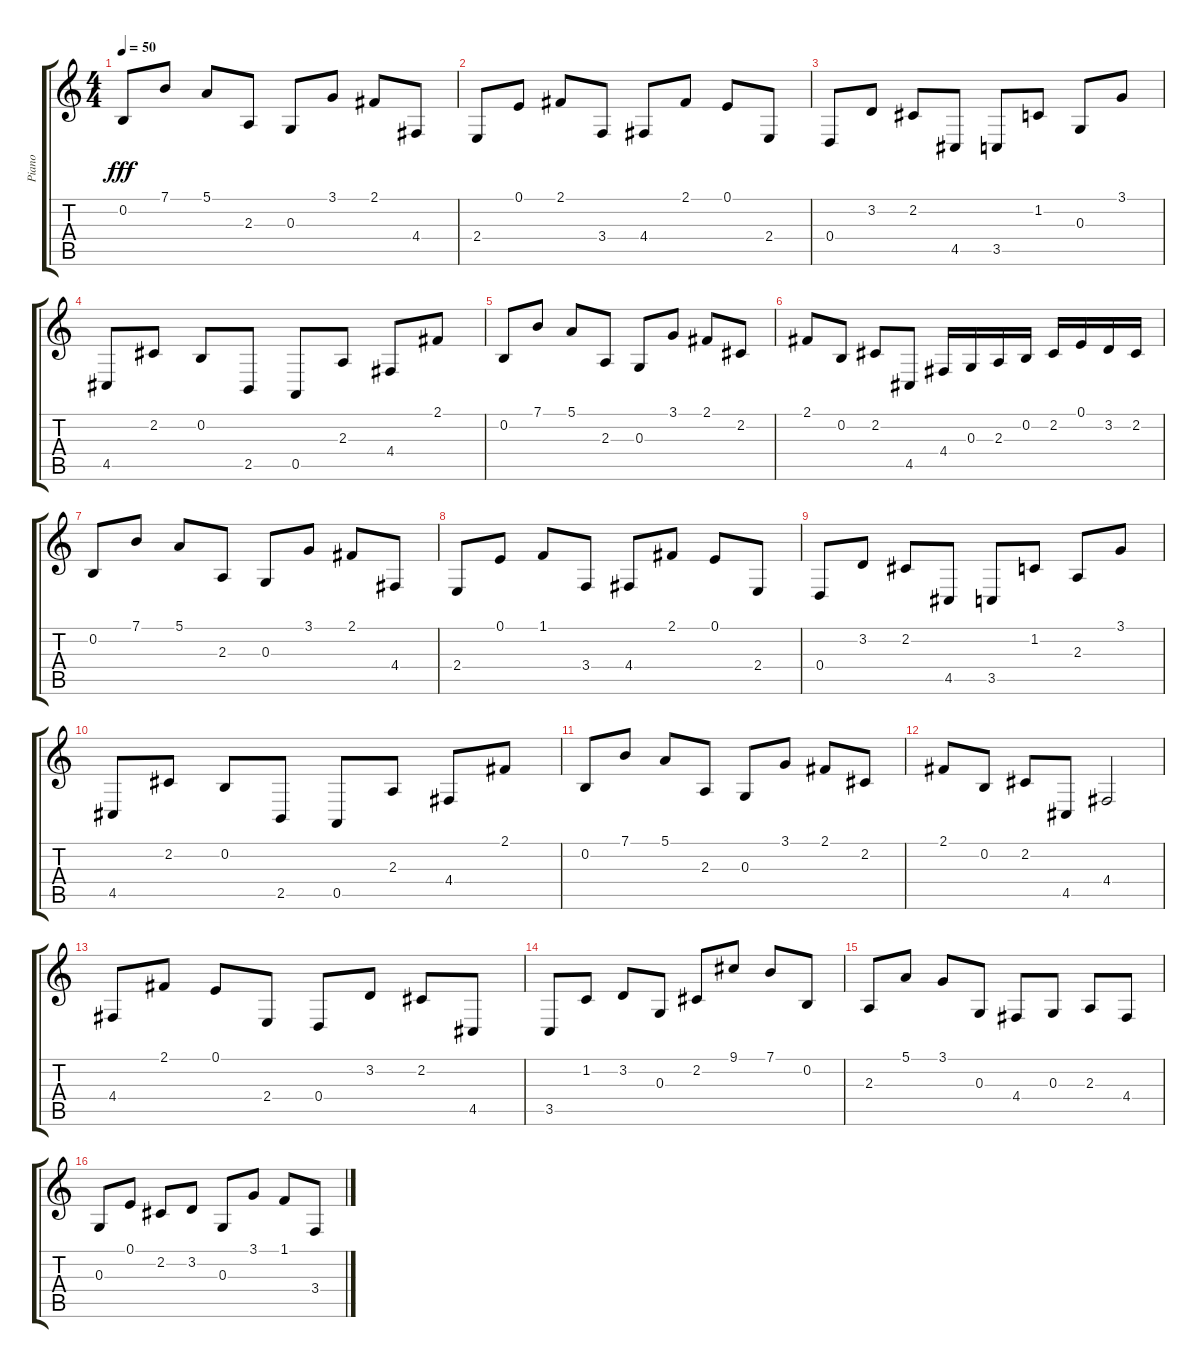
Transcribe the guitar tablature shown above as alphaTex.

\track ("Piano" "Piano") {instrument acousticgrandpiano}
\staff {score tabs}
\tuning (E4 B3 G3 D3 A2 E2) {hide}
\ts (4 4)
\tempo 50
\clef g2
\ks c
0.2.8{dy fff instrument acousticgrandpiano} 7.1.8 5.1.8 2.3.8 0.3.8 3.1.8 2.1.8 4.4.8 |
2.4.8 0.1.8 2.1.8 3.4.8 4.4.8 2.1.8 0.1.8 2.4.8 |
0.4.8 3.2.8 2.2.8 4.5.8 3.5.8 1.2.8 0.3.8 3.1.8 |
4.5.8 2.2.8 0.2.8 2.5.8 0.5.8 2.3.8 4.4.8 2.1.8 |
0.2.8 7.1.8 5.1.8 2.3.8 0.3.8 3.1.8 2.1.8 2.2.8 |
2.1.8 0.2.8 2.2.8 4.5.8 4.4.16 0.3.16 2.3.16 0.2.16 2.2.16 0.1.16 3.2.16 2.2.16 |
0.2.8 7.1.8 5.1.8 2.3.8 0.3.8 3.1.8 2.1.8 4.4.8 |
2.4.8 0.1.8 1.1.8 3.4.8 4.4.8 2.1.8 0.1.8 2.4.8 |
0.4.8 3.2.8 2.2.8 4.5.8 3.5.8 1.2.8 2.3.8 3.1.8 |
4.5.8 2.2.8 0.2.8 2.5.8 0.5.8 2.3.8 4.4.8 2.1.8 |
0.2.8 7.1.8 5.1.8 2.3.8 0.3.8 3.1.8 2.1.8 2.2.8 |
2.1.8 0.2.8 2.2.8 4.5.8 4.4.2 |
4.4.8 2.1.8 0.1.8 2.4.8 0.4.8 3.2.8 2.2.8 4.5.8 |
3.5.8 1.2.8 3.2.8 0.3.8 2.2.8 9.1.8 7.1.8 0.2.8 |
2.3.8 5.1.8 3.1.8 0.3.8 4.4.8 0.3.8 2.3.8 4.4.8 |
0.3.8 0.1.8 2.2.8 3.2.8 0.3.8 3.1.8 1.1.8 3.4.8
